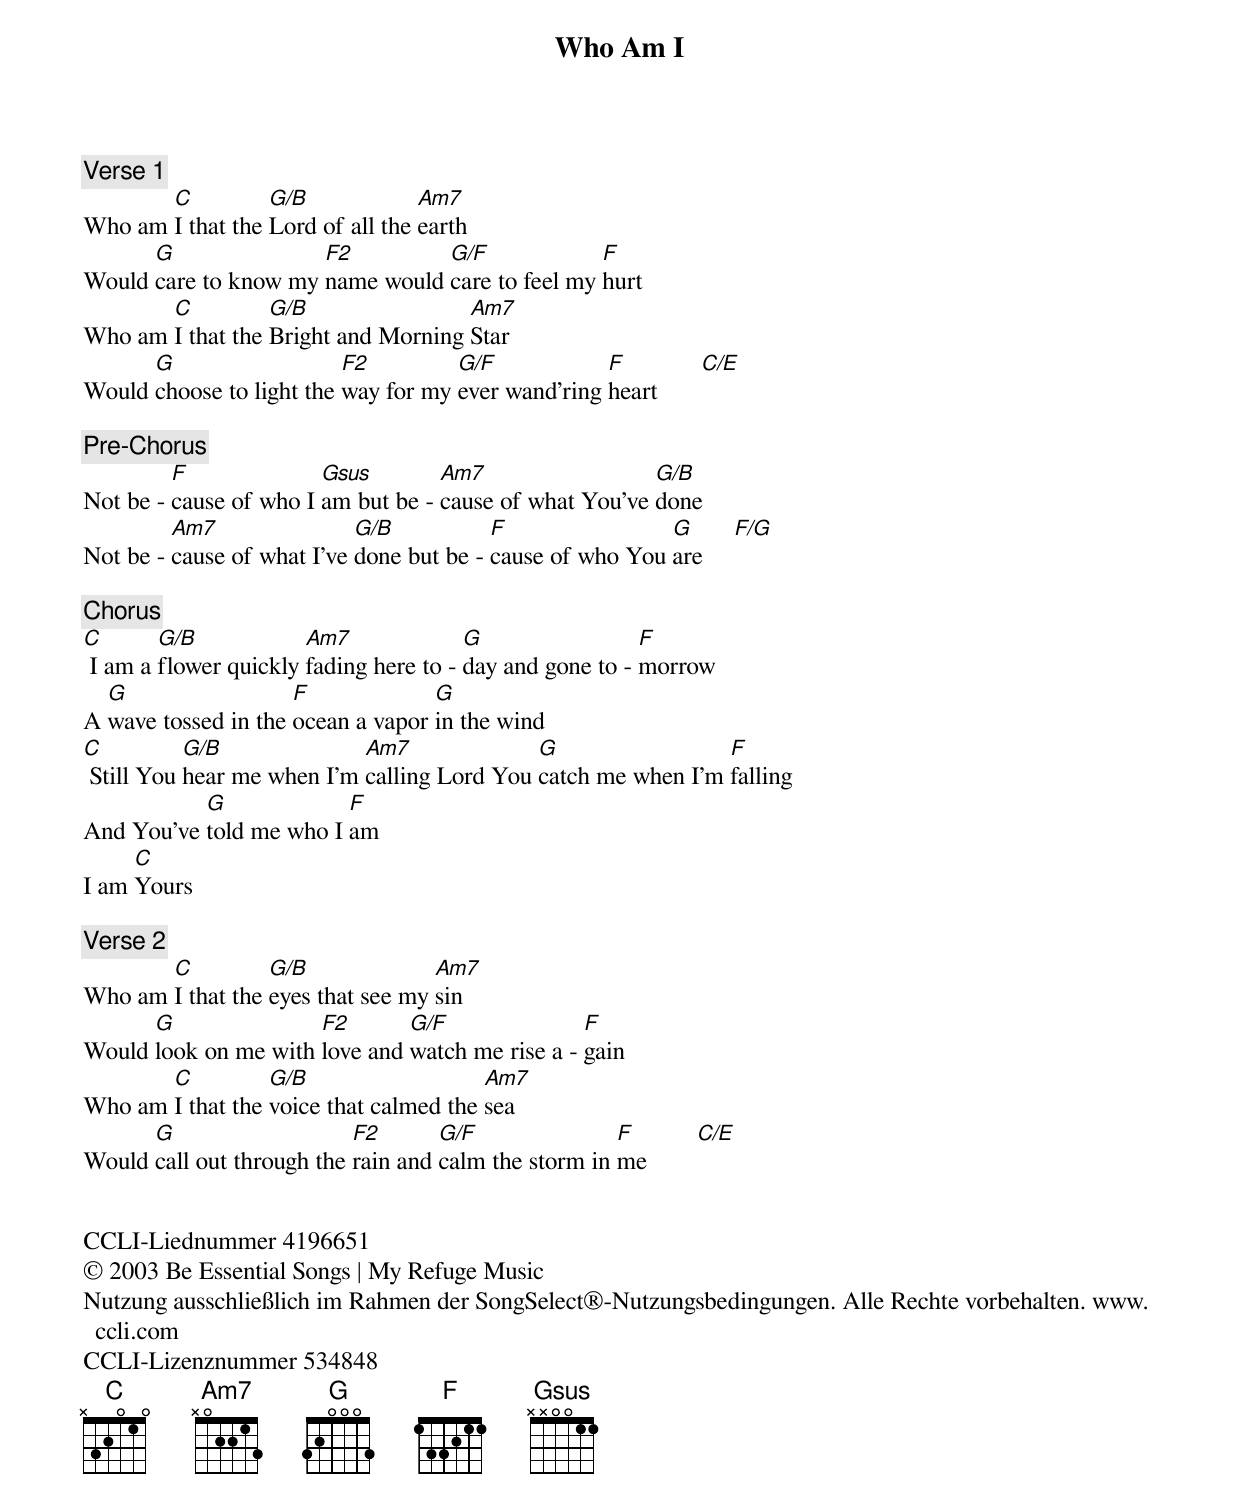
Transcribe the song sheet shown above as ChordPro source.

{title: Who Am I}
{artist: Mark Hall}
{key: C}
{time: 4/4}
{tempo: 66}
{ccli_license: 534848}
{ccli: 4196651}
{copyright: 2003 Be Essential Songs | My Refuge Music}
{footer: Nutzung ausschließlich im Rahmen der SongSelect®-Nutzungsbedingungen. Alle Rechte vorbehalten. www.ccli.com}

{comment: Verse 1}
Who am [C]I that the [G/B]Lord of all the [Am7]earth
Would [G]care to know my [F2]name would [G/F]care to feel my [F]hurt
Who am [C]I that the [G/B]Bright and Morning [Am7]Star
Would [G]choose to light the [F2]way for my [G/F]ever wand'ring [F]heart       [C/E]

{comment: Pre-Chorus}
Not be - [F]cause of who I [Gsus]am but be - [Am7]cause of what You've [G/B]done
Not be - [Am7]cause of what I've [G/B]done but be - [F]cause of who You [G]are     [F/G]

{comment: Chorus}
[C] I am a [G/B]flower quickly [Am7]fading here to - [G]day and gone to - [F]morrow
A [G]wave tossed in the [F]ocean a vapor [G]in the wind
[C] Still You [G/B]hear me when I'm [Am7]calling Lord You [G]catch me when I'm [F]falling
And You've [G]told me who I [F]am
I am [C]Yours

{comment: Verse 2}
Who am [C]I that the [G/B]eyes that see my [Am7]sin
Would [G]look on me with [F2]love and [G/F]watch me rise a - [F]gain
Who am [C]I that the [G/B]voice that calmed the [Am7]sea
Would [G]call out through the [F2]rain and [G/F]calm the storm in [F]me        [C/E]


CCLI-Liednummer 4196651
© 2003 Be Essential Songs | My Refuge Music
Nutzung ausschließlich im Rahmen der SongSelect®-Nutzungsbedingungen. Alle Rechte vorbehalten. www.ccli.com
CCLI-Lizenznummer 534848
